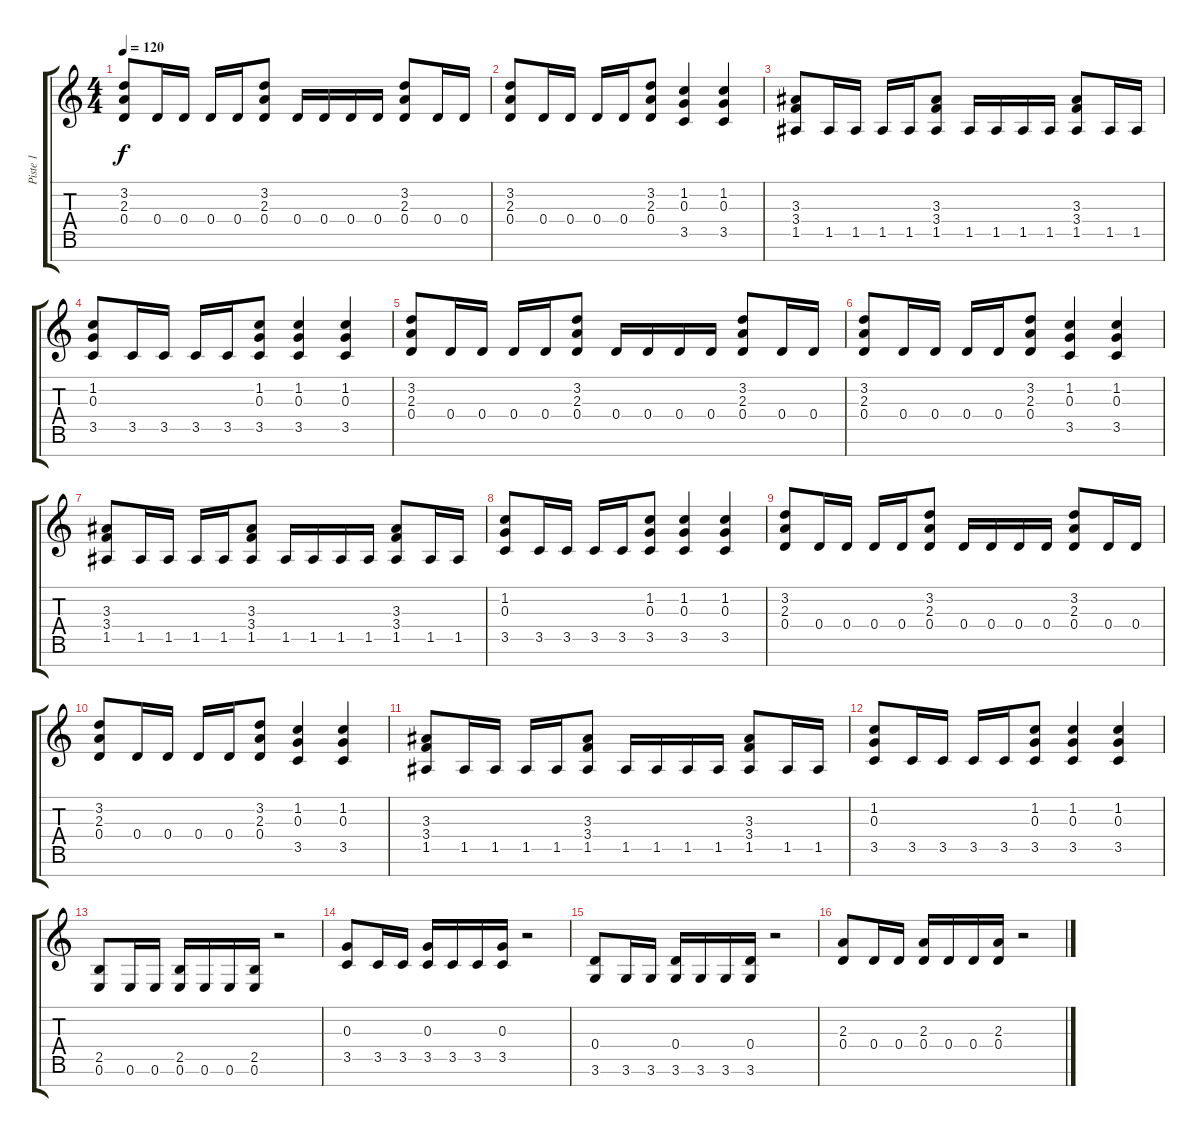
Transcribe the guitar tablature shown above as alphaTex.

\track ("Piste 1" "Piste 1") {instrument distortionguitar}
\staff {score tabs}
\tuning (E4 B3 G3 D3 A2 E2 B1) {hide}
\ts (4 4)
\tempo 120
\clef g2
\ks c
(3.2 2.3 0.4).8{dy f instrument distortionguitar} 0.4.16 0.4.16 0.4.16 0.4.16 (3.2 2.3 0.4).8 0.4.16 0.4.16 0.4.16 0.4.16 (3.2 2.3 0.4).8 0.4.16 0.4.16 |
(3.2 2.3 0.4).8 0.4.16 0.4.16 0.4.16 0.4.16 (3.2 2.3 0.4).8 (1.2 0.3 3.5).4 (1.2 0.3 3.5).4 |
(3.3 3.4 1.5).8 1.5.16 1.5.16 1.5.16 1.5.16 (3.3 3.4 1.5).8 1.5.16 1.5.16 1.5.16 1.5.16 (3.3 3.4 1.5).8 1.5.16 1.5.16 |
(1.2 0.3 3.5).8 3.5.16 3.5.16 3.5.16 3.5.16 (1.2 0.3 3.5).8 (1.2 0.3 3.5).4 (1.2 0.3 3.5).4 |
(3.2 2.3 0.4).8 0.4.16 0.4.16 0.4.16 0.4.16 (3.2 2.3 0.4).8 0.4.16 0.4.16 0.4.16 0.4.16 (3.2 2.3 0.4).8 0.4.16 0.4.16 |
(3.2 2.3 0.4).8 0.4.16 0.4.16 0.4.16 0.4.16 (3.2 2.3 0.4).8 (1.2 0.3 3.5).4 (1.2 0.3 3.5).4 |
(3.3 3.4 1.5).8 1.5.16 1.5.16 1.5.16 1.5.16 (3.3 3.4 1.5).8 1.5.16 1.5.16 1.5.16 1.5.16 (3.3 3.4 1.5).8 1.5.16 1.5.16 |
(1.2 0.3 3.5).8 3.5.16 3.5.16 3.5.16 3.5.16 (1.2 0.3 3.5).8 (1.2 0.3 3.5).4 (1.2 0.3 3.5).4 |
(3.2 2.3 0.4).8 0.4.16 0.4.16 0.4.16 0.4.16 (3.2 2.3 0.4).8 0.4.16 0.4.16 0.4.16 0.4.16 (3.2 2.3 0.4).8 0.4.16 0.4.16 |
(3.2 2.3 0.4).8 0.4.16 0.4.16 0.4.16 0.4.16 (3.2 2.3 0.4).8 (1.2 0.3 3.5).4 (1.2 0.3 3.5).4 |
(3.3 3.4 1.5).8 1.5.16 1.5.16 1.5.16 1.5.16 (3.3 3.4 1.5).8 1.5.16 1.5.16 1.5.16 1.5.16 (3.3 3.4 1.5).8 1.5.16 1.5.16 |
(1.2 0.3 3.5).8 3.5.16 3.5.16 3.5.16 3.5.16 (1.2 0.3 3.5).8 (1.2 0.3 3.5).4 (1.2 0.3 3.5).4 |
(2.5 0.6).8 0.6.16 0.6.16 (2.5 0.6).16 0.6.16 0.6.16 (2.5 0.6).16 r.2 |
(0.3 3.5).8 3.5.16 3.5.16 (0.3 3.5).16 3.5.16 3.5.16 (0.3 3.5).16 r.2 |
(0.4 3.6).8 3.6.16 3.6.16 (0.4 3.6).16 3.6.16 3.6.16 (0.4 3.6).16 r.2 |
(2.3 0.4).8 0.4.16 0.4.16 (2.3 0.4).16 0.4.16 0.4.16 (2.3 0.4).16 r.2
